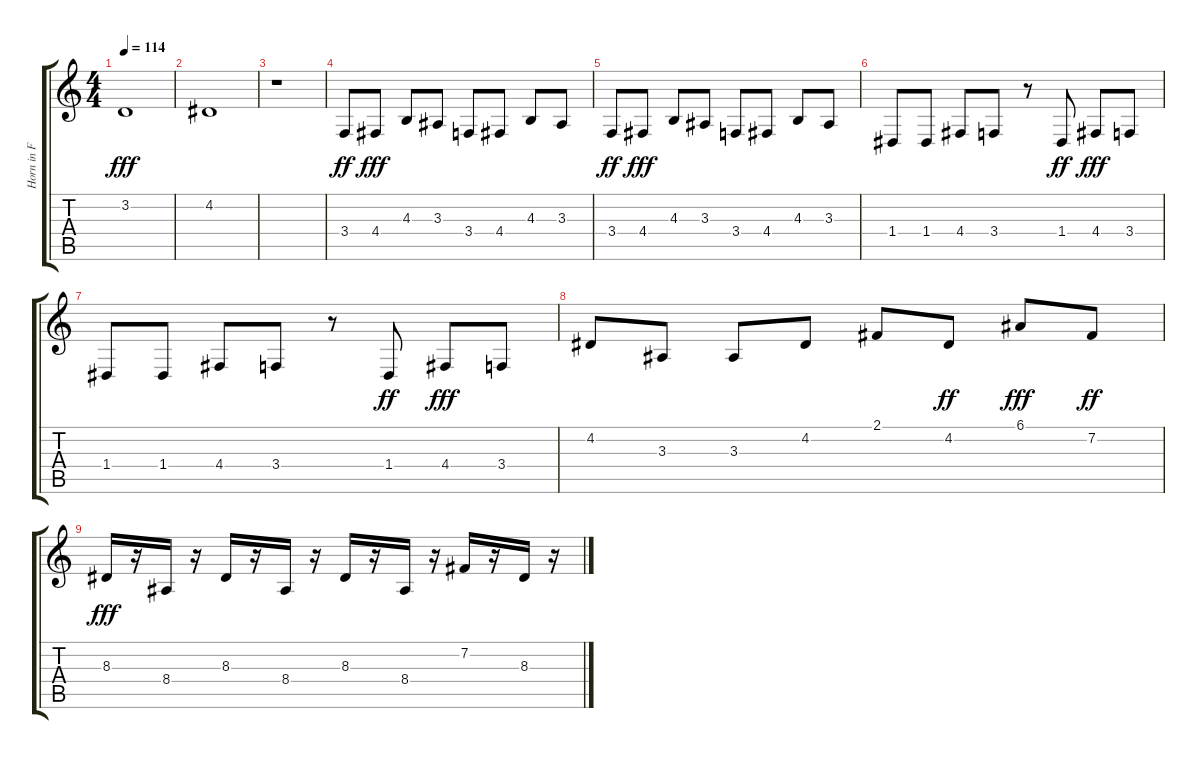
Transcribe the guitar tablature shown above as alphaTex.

\track ("Horn in F" "Horn in F") {instrument frenchhorn}
\staff {score tabs}
\tuning (E4 B3 G3 D3 A2 E2) {hide}
\ts (4 4)
\tempo 114
\clef g2
\ks c
3.2.1{dy fff} |
4.2.1 |
r.1 |
3.4.8{dy ff} 4.4.8{dy fff} 4.3.8 3.3.8 3.4.8 4.4.8 4.3.8 3.3.8 |
3.4.8{dy ff} 4.4.8{dy fff} 4.3.8 3.3.8 3.4.8 4.4.8 4.3.8 3.3.8 |
1.4.8 1.4.8 4.4.8 3.4.8 r.8 1.4.8{dy ff} 4.4.8{dy fff} 3.4.8 |
1.4.8 1.4.8 4.4.8 3.4.8 r.8 1.4.8{dy ff} 4.4.8{dy fff} 3.4.8 |
4.2.8 3.3.8 3.3.8 4.2.8 2.1.8 4.2.8{dy ff} 6.1.8{dy fff} 7.2.8{dy ff} |
8.3.16{dy fff} r.16 8.4.16 r.16 8.3.16 r.16 8.4.16 r.16 8.3.16 r.16 8.4.16 r.16 7.2.16 r.16 8.3.16 r.16
